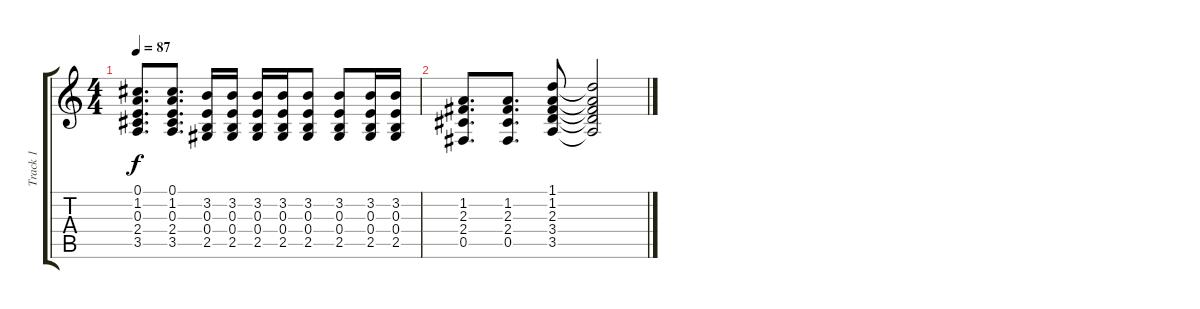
\track ("Track 1" "Track 1") {instrument acousticguitarsteel}
\staff {score tabs}
\tuning (Db4 Ab3 E3 B2 Gb2 B1) {hide}
\ts (4 4)
\tempo 87
\clef g2
\ks c
(0.1 1.2 0.3 2.4 3.5).8{d dy f} (0.1 1.2 0.3 2.4 3.5).8{d} (3.2 0.3 0.4 2.5).16 (3.2 0.3 0.4 2.5).16 (3.2 0.3 0.4 2.5).16 (3.2 0.3 0.4 2.5).16 (3.2 0.3 0.4 2.5).8 (3.2 0.3 0.4 2.5).8 (3.2 0.3 0.4 2.5).16 (3.2 0.3 0.4 2.5).16 |
(1.2 2.3 2.4 0.5).8{d} (1.2 2.3 2.4 0.5).8{d} (1.1 1.2 2.3 3.4 3.5).8 (1.1{t} 1.2{t} 2.3{t} 3.4{t} 3.5{t}).2
